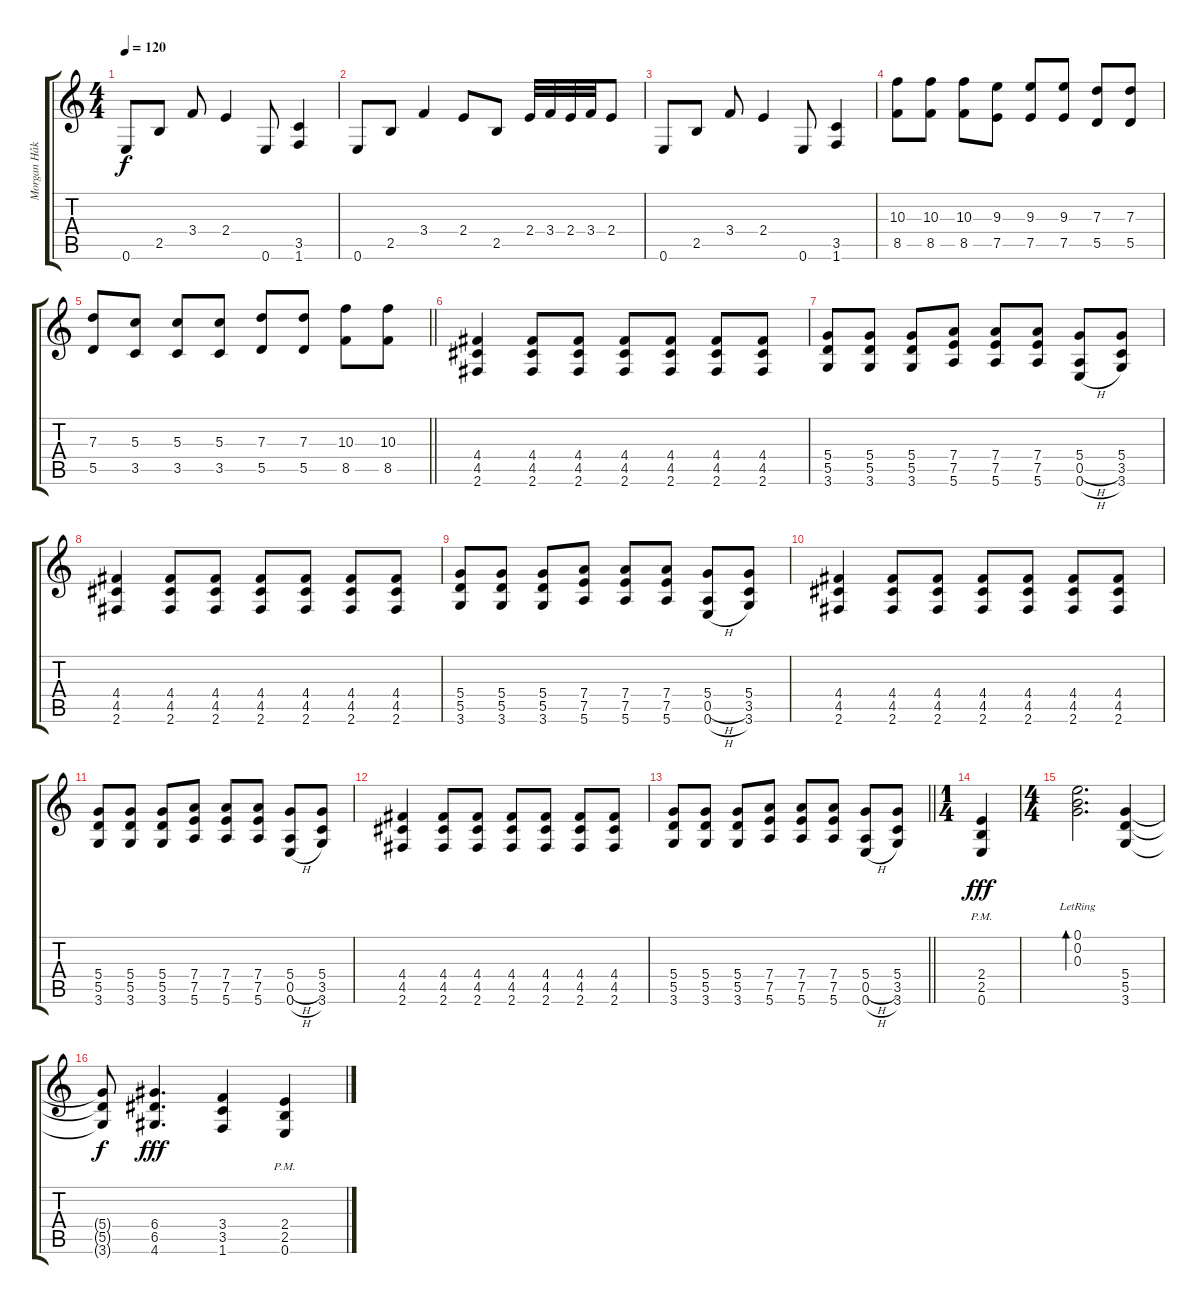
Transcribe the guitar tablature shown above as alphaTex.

\track ("Morgan Håkansson" "Morgan Håk") {instrument distortionguitar}
\staff {score tabs}
\tuning (E4 B3 G3 D3 A2 E2) {hide}
\ts (4 4)
\tempo 120
\clef g2
\ks c
0.6.8{dy f} 2.5.8 3.4.8 2.4.4 0.6.8 (3.5 1.6).4 |
0.6.8 2.5.8 3.4.4 2.4.8 2.5.8 2.4.32 3.4.32 2.4.32 3.4.32 2.4.8 |
0.6.8 2.5.8 3.4.8 2.4.4 0.6.8 (3.5 1.6).4 |
(10.3 8.5).8 (10.3 8.5).8 (10.3 8.5).8 (9.3 7.5).8 (9.3 7.5).8 (9.3 7.5).8 (7.3 5.5).8 (7.3 5.5).8 |
\barLineRight lightlight
(7.3 5.5).8 (5.3 3.5).8 (5.3 3.5).8 (5.3 3.5).8 (7.3 5.5).8 (7.3 5.5).8 (10.3 8.5).8 (10.3 8.5).8 |
(4.4 4.5 2.6).4 (4.4 4.5 2.6).8 (4.4 4.5 2.6).8 (4.4 4.5 2.6).8 (4.4 4.5 2.6).8 (4.4 4.5 2.6).8 (4.4 4.5 2.6).8 |
(5.4 5.5 3.6).8 (5.4 5.5 3.6).8 (5.4 5.5 3.6).8 (7.4 7.5 5.6).8 (7.4 7.5 5.6).8 (7.4 7.5 5.6).8 (5.4 0.5{h} 0.6{h}).8 (5.4 3.5 3.6).8 |
(4.4 4.5 2.6).4 (4.4 4.5 2.6).8 (4.4 4.5 2.6).8 (4.4 4.5 2.6).8 (4.4 4.5 2.6).8 (4.4 4.5 2.6).8 (4.4 4.5 2.6).8 |
(5.4 5.5 3.6).8 (5.4 5.5 3.6).8 (5.4 5.5 3.6).8 (7.4 7.5 5.6).8 (7.4 7.5 5.6).8 (7.4 7.5 5.6).8 (5.4 0.5{h} 0.6{h}).8 (5.4 3.5 3.6).8 |
(4.4 4.5 2.6).4 (4.4 4.5 2.6).8 (4.4 4.5 2.6).8 (4.4 4.5 2.6).8 (4.4 4.5 2.6).8 (4.4 4.5 2.6).8 (4.4 4.5 2.6).8 |
(5.4 5.5 3.6).8 (5.4 5.5 3.6).8 (5.4 5.5 3.6).8 (7.4 7.5 5.6).8 (7.4 7.5 5.6).8 (7.4 7.5 5.6).8 (5.4 0.5{h} 0.6{h}).8 (5.4 3.5 3.6).8 |
(4.4 4.5 2.6).4 (4.4 4.5 2.6).8 (4.4 4.5 2.6).8 (4.4 4.5 2.6).8 (4.4 4.5 2.6).8 (4.4 4.5 2.6).8 (4.4 4.5 2.6).8 |
\barLineRight lightlight
(5.4 5.5 3.6).8 (5.4 5.5 3.6).8 (5.4 5.5 3.6).8 (7.4 7.5 5.6).8 (7.4 7.5 5.6).8 (7.4 7.5 5.6).8 (5.4 0.5{h} 0.6{h}).8 (5.4 3.5 3.6).8 |
\ts (1 4)
(2.4{pm} 2.5{pm} 0.6{pm}).4{dy fff} |
\ts (4 4)
(0.1{lr} 0.2{lr} 0.3{lr}).2{d bd 120} (5.4 5.5 3.6).4 |
(5.4{t} 5.5{t} 3.6{t}).8{dy f} (6.4 6.5 4.6).4{d dy fff} (3.4 3.5 1.6).4 (2.4{pm} 2.5{pm} 0.6{pm}).4
